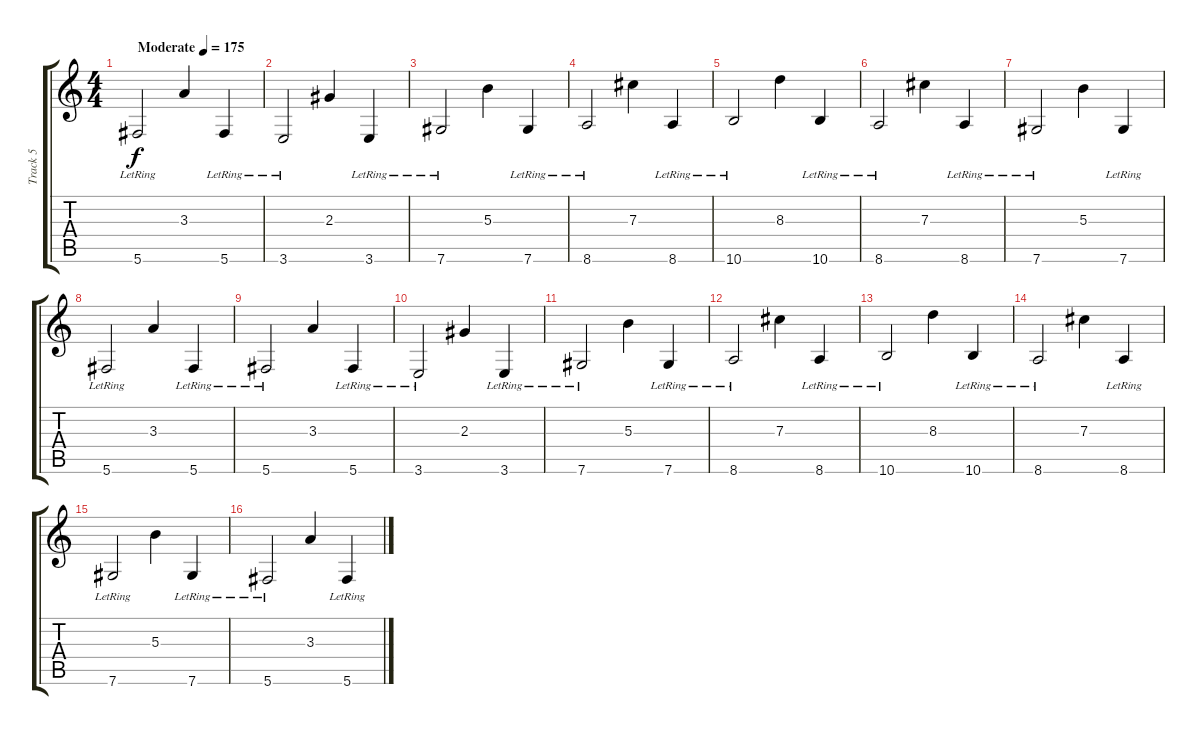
\track ("Track 5" "Track 5") {instrument electricguitarclean}
\staff {score tabs}
\tuning (Eb4 Bb3 Gb3 Db3 Ab2 Db2) {hide}
\ts (4 4)
\tempo (175 "Moderate")
\clef g2
\ks c
5.6{lr}.2{dy f instrument electricguitarclean} 3.3.4 5.6{lr}.4 |
3.6{lr}.2 2.3.4 3.6{lr}.4 |
7.6{lr}.2 5.3.4 7.6{lr}.4 |
8.6{lr}.2 7.3.4 8.6{lr}.4 |
10.6{lr}.2 8.3.4 10.6{lr}.4 |
8.6{lr}.2 7.3.4 8.6{lr}.4 |
7.6{lr}.2 5.3.4 7.6{lr}.4 |
5.6{lr}.2 3.3.4 5.6{lr}.4 |
5.6{lr}.2 3.3.4 5.6{lr}.4 |
3.6{lr}.2 2.3.4 3.6{lr}.4 |
7.6{lr}.2 5.3.4 7.6{lr}.4 |
8.6{lr}.2 7.3.4 8.6{lr}.4 |
10.6{lr}.2 8.3.4 10.6{lr}.4 |
8.6{lr}.2 7.3.4 8.6{lr}.4 |
7.6{lr}.2 5.3.4 7.6{lr}.4 |
5.6{lr}.2 3.3.4 5.6{lr}.4
